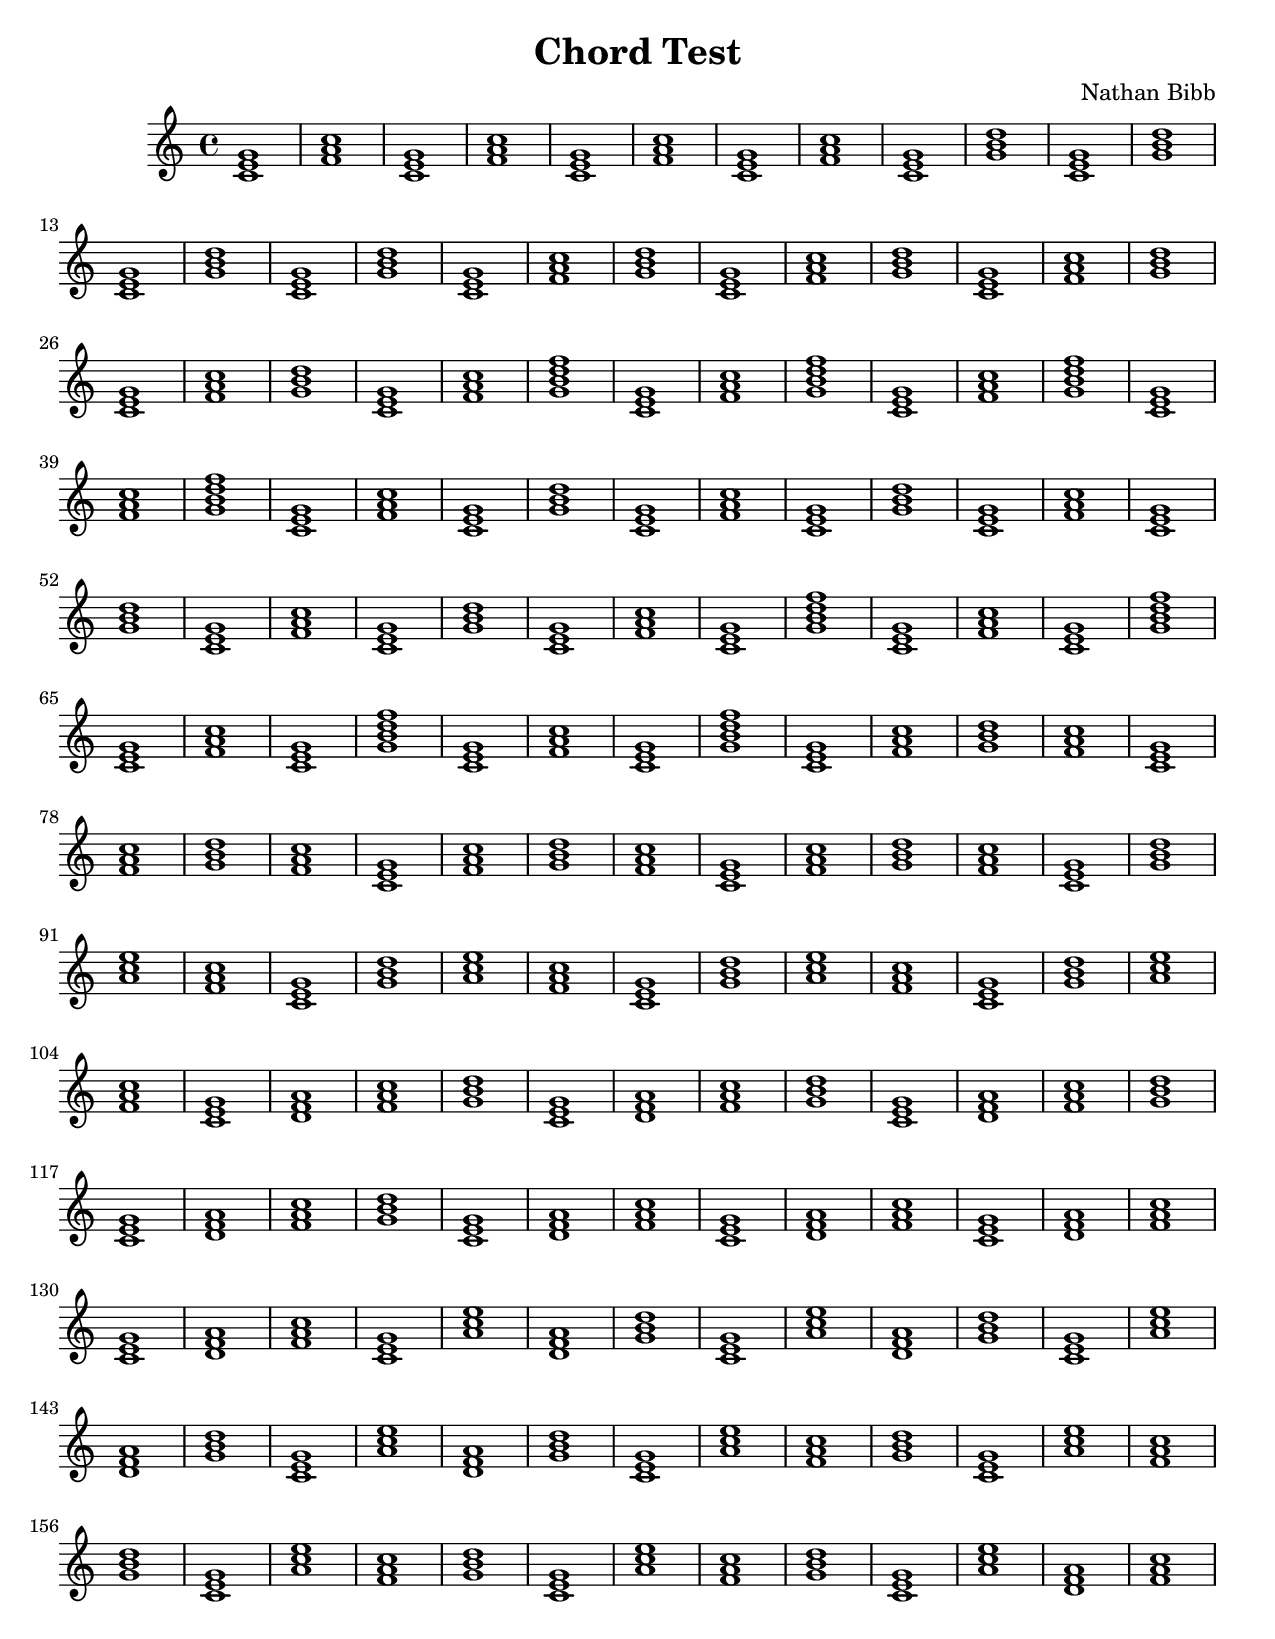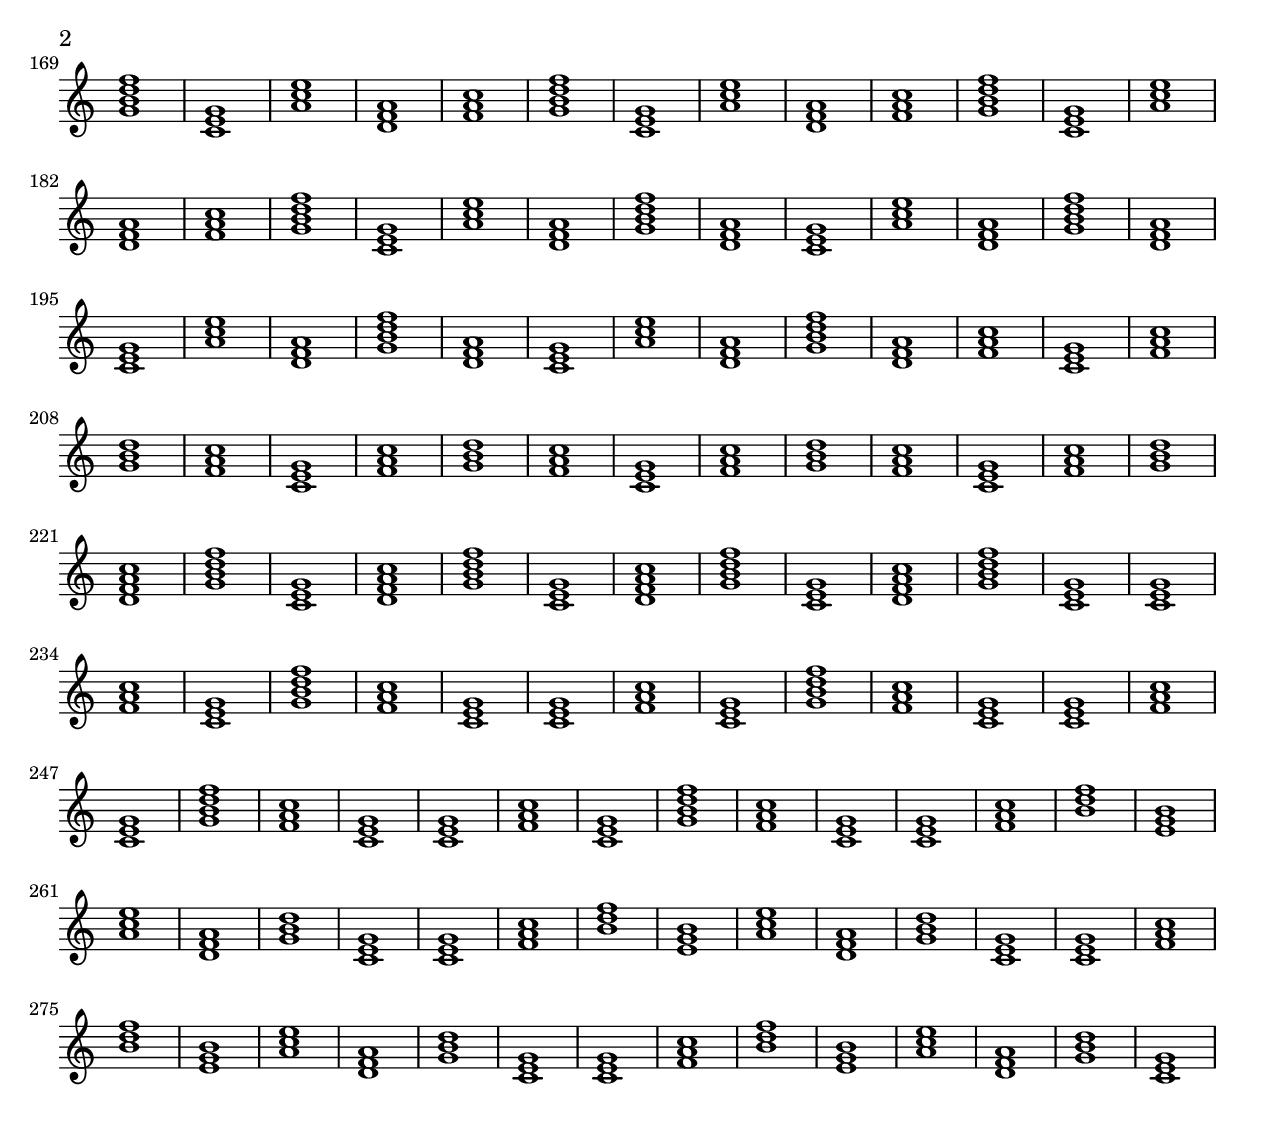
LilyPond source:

\version "2.12.0"
\header {
  title = "Chord Test"
  composer = "Nathan Bibb"
}
\include "english.ly"
\paper {
 #(set-paper-size "letter")
}

I = 	{ <c' e' g'>1 }
ii = 	{ <d' f' a'>1 }
iisev =	{ <d' f' a' c''>1 }
iii =	{ <e' g' b'>1 }
IV = 	{ <f' a' c''>1 }
V =	{ <g' b' d''>1 }
Vsev =	{ <g' b' d'' f''>1 }
vi = 	{ <a' c'' e''>1 }
vii =	{ <b' d'' f''>1 }

A =	{ \repeat volta 4 { \I \IV } }
B =	{ \repeat volta 4 { \I \V } }
C =	{ \repeat volta 4 { \I \IV \V } }
D =	{ \repeat volta 4 { \I \IV \Vsev } }
E =	{ \repeat volta 4 { \I \IV \I \V } }
F =	{ \repeat volta 4 { \I \IV \I \Vsev } }
G =	{ \repeat volta 4 { \I \IV \V \IV } }
H =	{ \repeat volta 4 { \I \V \vi \IV } }
J =	{ \repeat volta 4 { \I \ii \IV \V } }
K =	{ \repeat volta 4 { \I \ii \IV } }
L =	{ \repeat volta 4 { \I \vi \ii \V } }
M =	{ \repeat volta 4 { \I \vi \IV \V  } }
N =	{ \repeat volta 4 { \I \vi \ii \IV \Vsev  } }
O =	{ \repeat volta 4 { \I \vi \ii \Vsev \ii  } }
P =	{ \repeat volta 4 { \IV \I \IV \V  } }
Q =	{ \repeat volta 4 { \iisev \Vsev \I  } }
S =	{ \repeat volta 4 { \I \IV \I \Vsev \IV \I  } }
T =	{ \repeat volta 4 { \I \IV \vii \iii \vi \ii \V \I } }

sol = 	{ \I \ii \iii \IV \V \vi \vii }


     \score {
	\unfoldRepeats {
		\new Staff { \A \B \C \D \E \F \G \H \J \K \L \M \N \O \P \Q \S \T }
		}
 		\layout { }
		\midi {
 		\context {
			\Score
			tempoWholesPerMinute = #(ly:make-moment 120 4)
			}
 		}
 	}

